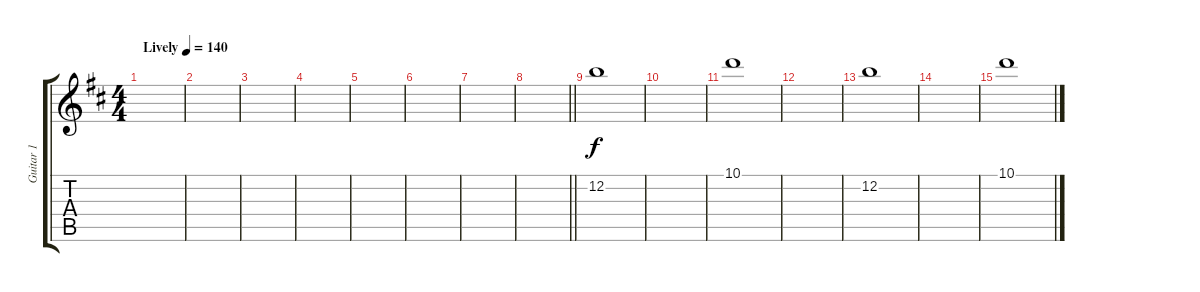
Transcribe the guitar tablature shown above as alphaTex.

\track ("Guitar 1" "Guitar 1") {instrument distortionguitar}
\staff {score tabs}
\tuning (E4 B3 G3 D3 A2 E2) {hide}
\ts (4 4)
\tempo (140 "Lively")
\clef g2
\ks bminor
|
|
|
|
|
|
|
\barLineRight lightlight
|
12.2.1 |
|
10.1.1 |
|
12.2.1 |
|
10.1.1
